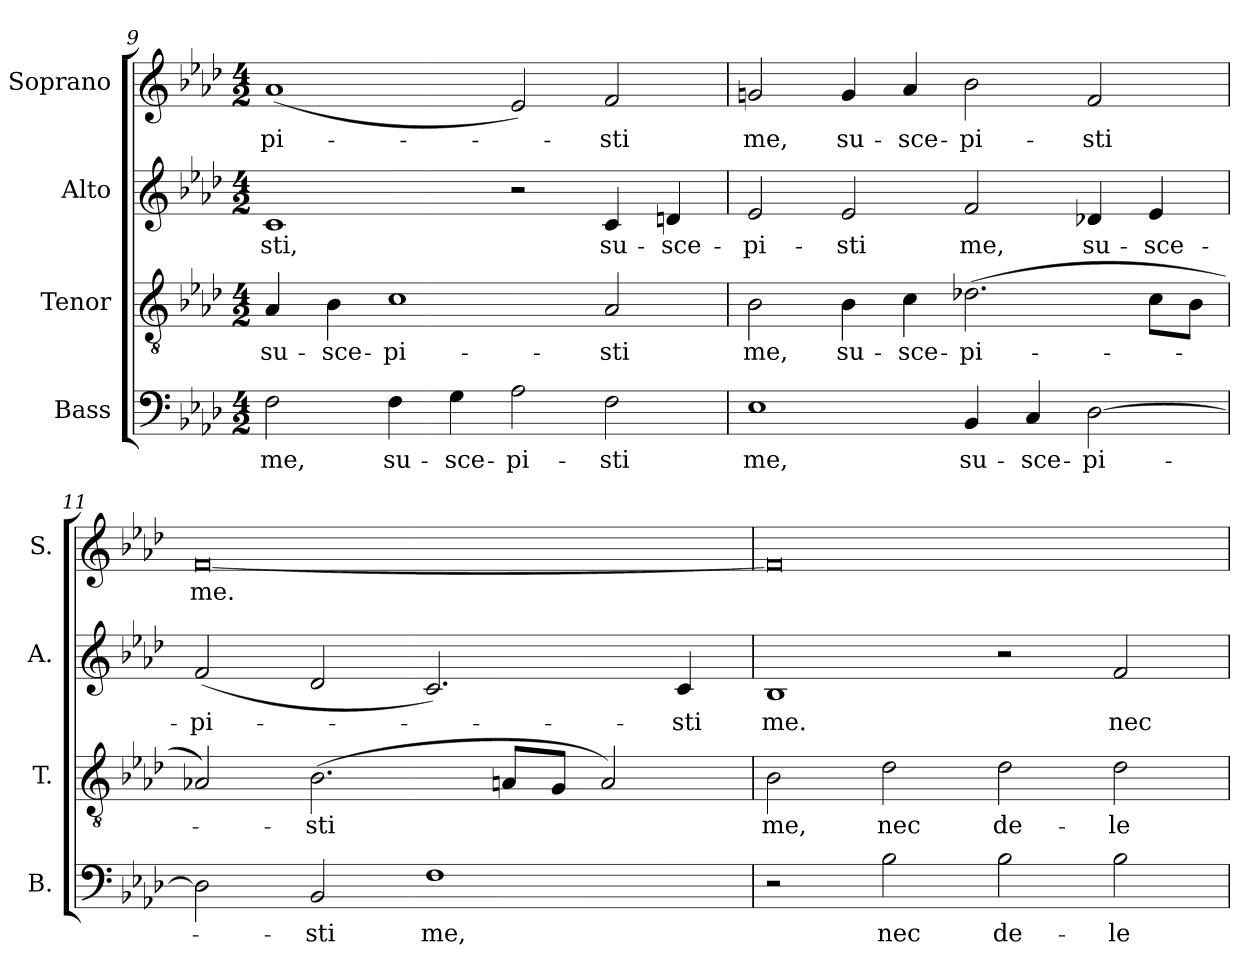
**kern	**text	**kern	**text	**kern	**text	**kern	**text
*part4	*part4	*part3	*part3	*part2	*part2	*part1	*part1
*staff4	*staff4	*staff3	*staff3	*staff2	*staff2	*staff1	*staff1
*I"Bass	*	*I"Tenor	*	*I"Alto	*	*I"Soprano	*
*I'B.	*	*I'T.	*	*I'A.	*	*I'S.	*
!!LO:LB:g=z
*clefF4	*	*clefGv2	*	*clefG2	*	*clefG2	*
*	*	*ITrd7c12	*	*	*	*	*
*k[b-e-a-d-]	*	*k[b-e-a-d-]	*	*k[b-e-a-d-]	*	*k[b-e-a-d-]	*
*A-:	*	*A-:	*	*A-:	*	*A-:	*
*M4/2	*	*M4/2	*	*M4/2	*	*M4/2	*
=9	=9	=9	=9	=9	=9	=9	=9
!	!LO:LY:b:color=#000000	!	!	!	!	!	!
!	!	!	!LO:LY:b:color=#000000	!	!	!	!
!	!	!	!	!	!LO:LY:b:color=#000000	!	!
!	!	!	!	!	!	!	!LO:LY:b:color=#000000
2Fi\	me,	4AA-i/	su-	1ci	-sti,	(1a-i	-pi-
!	!	!	!LO:LY:b:color=#000000	!	!	!	!
.	.	4BB-i\	-sce-	.	.	.	.
!	!LO:LY:b:color=#000000	!	!	!	!	!	!
!	!	!	!LO:LY:b:color=#000000	!	!	!	!
4Fi\	su-	1Ci	-pi-	.	.	.	.
!	!LO:LY:b:color=#000000	!	!	!	!	!	!
4Gi\	-sce-	.	.	.	.	.	.
!	!LO:LY:b:color=#000000	!	!	!	!	!	!
2A-i\	-pi-	.	.	2r	.	2e-i/)	.
!	!LO:LY:b:color=#000000	!	!	!	!	!	!
!	!	!	!LO:LY:b:color=#000000	!	!	!	!
!	!	!	!	!	!LO:LY:b:color=#000000	!	!
!	!	!	!	!	!	!	!LO:LY:b:color=#000000
2Fi\	-sti	2AA-i/	-sti	4ci/	su-	2fi/	-sti
!	!	!	!	!	!LO:LY:b:color=#000000	!	!
.	.	.	.	4dni/	-sce-	.	.
=10	=10	=10	=10	=10	=10	=10	=10
!	!LO:LY:b:color=#000000	!	!	!	!	!	!
!	!	!	!LO:LY:b:color=#000000	!	!	!	!
!	!	!	!	!	!LO:LY:b:color=#000000	!	!
!	!	!	!	!	!	!	!LO:LY:b:color=#000000
1E-i	me,	2BB-i\	me,	2e-i/	-pi-	2gni/	me,
!	!	!	!LO:LY:b:color=#000000	!	!	!	!
!	!	!	!	!	!LO:LY:b:color=#000000	!	!
!	!	!	!	!	!	!	!LO:LY:b:color=#000000
.	.	4BB-i\	su-	2e-i/	-sti	4gi/	su-
!	!	!	!LO:LY:b:color=#000000	!	!	!	!
!	!	!	!	!	!	!	!LO:LY:b:color=#000000
.	.	4Ci\	-sce-	.	.	4a-i/	-sce-
!	!LO:LY:b:color=#000000	!	!	!	!	!	!
!	!	!	!LO:LY:b:color=#000000	!	!	!	!
!	!	!	!	!	!LO:LY:b:color=#000000	!	!
!	!	!	!	!	!	!	!LO:LY:b:color=#000000
4BB-i/	su-	(2.D-Xi\	-pi-	2fi/	me,	2b-i\	-pi-
!	!LO:LY:b:color=#000000	!	!	!	!	!	!
4Ci/	-sce-	.	.	.	.	.	.
!	!LO:LY:b:color=#000000	!	!	!	!	!	!
!	!	!	!	!	!LO:LY:b:color=#000000	!	!
!	!	!	!	!	!	!	!LO:LY:b:color=#000000
[2D-i\	-pi-	.	.	4d-Xi/	su-	2fi/	-sti
!	!	!	!	!	!LO:LY:b:color=#000000	!	!
.	.	8Ci\L	.	4e-i/	-sce-	.	.
.	.	8BB-i\J	.	.	.	.	.
=11	=11	=11	=11	=11	=11	=11	=11
!	!	!	!	!	!LO:LY:b:color=#000000	!	!
!	!	!	!	!	!	!	!LO:LY:b:color=#000000
2D-i\]	.	2AA-Xi/)	.	(2fi/	-pi-	[0fi	me.
!	!LO:LY:b:color=#000000	!	!	!	!	!	!
!	!	!	!LO:LY:b:color=#000000	!	!	!	!
2BB-i/	-sti	(2.BB-i\	-sti	2d-i/	.	.	.
!	!LO:LY:b:color=#000000	!	!	!	!	!	!
1Fi	me,	.	.	2.ci/)	.	.	.
.	.	8AAni/L	.	.	.	.	.
.	.	8GGi/J	.	.	.	.	.
.	.	2AAi/)	.	.	.	.	.
!	!	!	!	!	!LO:LY:b:color=#000000	!	!
.	.	.	.	4ci/	-sti	.	.
=12	=12	=12	=12	=12	=12	=12	=12
!	!	!	!LO:LY:b:color=#000000	!	!	!	!
!	!	!	!	!	!LO:LY:b:color=#000000	!	!
2r	.	2BB-i\	me,	1B-i	me.	0fi]	.
!	!LO:LY:b:color=#000000	!	!	!	!	!	!
!	!	!	!LO:LY:b:color=#000000	!	!	!	!
2B-i\	nec	2D-i\	nec	.	.	.	.
!	!LO:LY:b:color=#000000	!	!	!	!	!	!
!	!	!	!LO:LY:b:color=#000000	!	!	!	!
2B-i\	de-	2D-i\	de-	2r	.	.	.
!	!LO:LY:b:color=#000000	!	!	!	!	!	!
!	!	!	!LO:LY:b:color=#000000	!	!	!	!
!	!	!	!	!	!LO:LY:b:color=#000000	!	!
2B-i\	-le-	2D-i\	-le-	2fi/	nec	.	.
=	=	=	=	=	=	=	=
*-	*-	*-	*-	*-	*-	*-	*-
